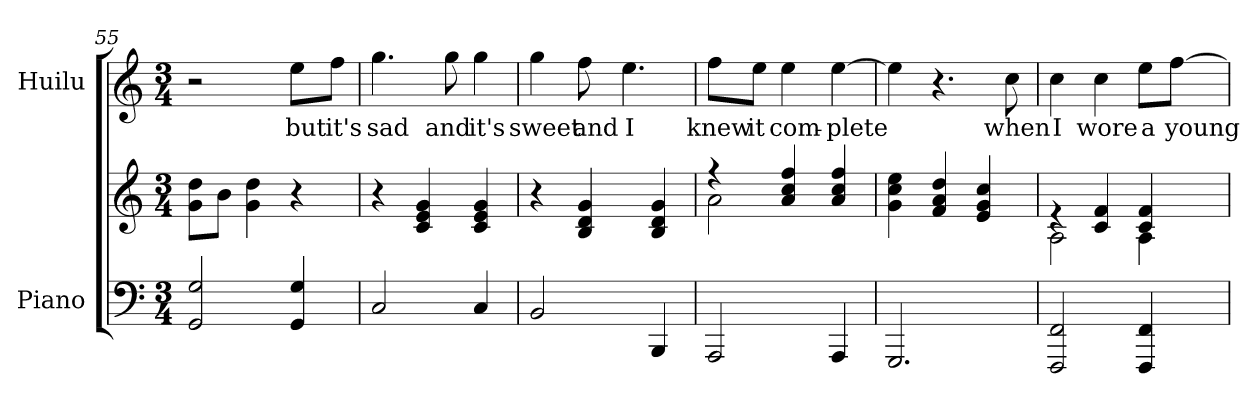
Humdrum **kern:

**kern	**kern	**kern	**text
*part2	*part2	*part1	*part1
*staff3	*staff2	*staff1	*staff1
*I"Piano	*	*I"Huilu	*
*I'Pno	*	*	*
*clefF4	*clefG2	*clefG2	*
*k[]	*k[]	*k[]	*
*M3/4	*M3/4	*M3/4	*
=55	=55	=55	=55
2GG/ 2G/	8g\ 8dd\L	2r	.
.	8b\J	.	.
.	4g\ 4dd\	.	.
4GG/ 4G/	4r	8ee\L	but
.	.	8ff\J	it's
=56	=56	=56	=56
2C/	4r	4.gg\	sad
.	4c/ 4e/ 4g/	.	.
.	.	8gg\	and
4C/	4c/ 4e/ 4g/	4gg\	it's
=57	=57	=57	=57
2BB/	4r	4gg\	sweet
.	4B/ 4d/ 4g/	8ff\	and
.	.	4.ee\	I
4BBB/	4B/ 4d/ 4g/	.	.
=58	=58	=58	=58
*	*^	*	*
2AAA/	4r	2a\	8ff\L	knew
.	.	.	8ee\J	it
.	4a/ 4cc/ 4ff/	.	4ee\	com-
4AAA/	4a/ 4cc/ 4ff/	4ryy	[4ee\	-plete
*	*v	*v	*	*
=59	=59	=59	=59
2.GGG/	4g\ 4cc\ 4ee\	4ee\]	.
.	4f/ 4a/ 4dd/	4.r	.
.	4e/ 4g/ 4cc/	.	.
.	.	8cc\	when
!!LO:LB:g=z
=60	=60	=60	=60
*	*^	*	*
2FFF/ 2FF/	4re	2A\	4cc\	I
.	4c/ 4f/	.	4cc\	wore
4FFF/ 4FF/	4c/ 4f/	4A\	8ee\L	a
.	.	.	[8ff\J	young-
*	*v	*v	*	*
=	=	=	=
*-	*-	*-	*-
